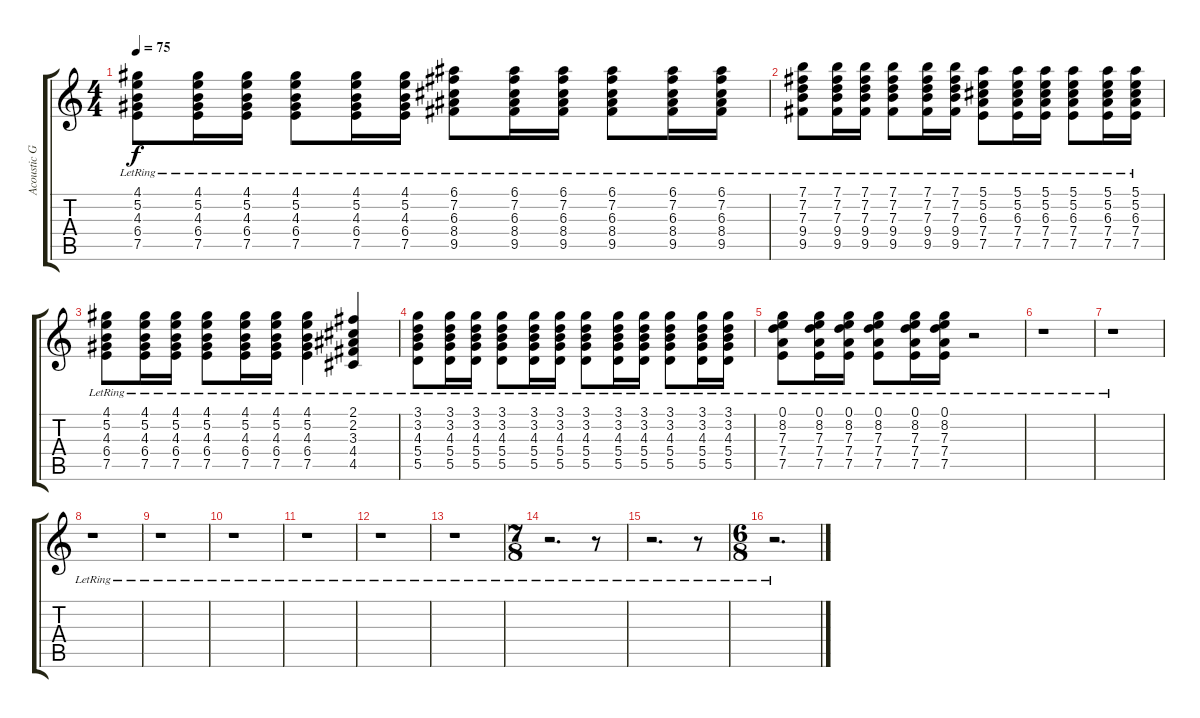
\track ("Acoustic Guitar" "Acoustic G") {instrument acousticguitarsteel}
\staff {score tabs}
\tuning (E4 B3 G3 D3 A2 E2) {hide}
\ts (4 4)
\tempo 75
\clef g2
\ks c
(4.1{lr} 5.2{lr} 4.3{lr} 6.4{lr} 7.5{lr}).8{dy f} (4.1{lr} 5.2{lr} 4.3{lr} 6.4{lr} 7.5{lr}).16 (4.1{lr} 5.2{lr} 4.3{lr} 6.4{lr} 7.5{lr}).16 (4.1{lr} 5.2{lr} 4.3{lr} 6.4{lr} 7.5{lr}).8 (4.1{lr} 5.2{lr} 4.3{lr} 6.4{lr} 7.5{lr}).16 (4.1{lr} 5.2{lr} 4.3{lr} 6.4{lr} 7.5{lr}).16 (6.1{lr} 7.2{lr} 6.3{lr} 8.4{lr} 9.5{lr}).8 (6.1{lr} 7.2{lr} 6.3{lr} 8.4{lr} 9.5{lr}).16 (6.1{lr} 7.2{lr} 6.3{lr} 8.4{lr} 9.5{lr}).16 (6.1{lr} 7.2{lr} 6.3{lr} 8.4{lr} 9.5{lr}).8 (6.1{lr} 7.2{lr} 6.3{lr} 8.4{lr} 9.5{lr}).16 (6.1{lr} 7.2{lr} 6.3{lr} 8.4{lr} 9.5{lr}).16 |
(7.1{lr} 7.2{lr} 7.3{lr} 9.4{lr} 9.5{lr}).8 (7.1{lr} 7.2{lr} 7.3{lr} 9.4{lr} 9.5{lr}).16 (7.1{lr} 7.2{lr} 7.3{lr} 9.4{lr} 9.5{lr}).16 (7.1{lr} 7.2{lr} 7.3{lr} 9.4{lr} 9.5{lr}).8 (7.1{lr} 7.2{lr} 7.3{lr} 9.4{lr} 9.5{lr}).16 (7.1{lr} 7.2{lr} 7.3{lr} 9.4{lr} 9.5{lr}).16 (5.1{lr} 5.2{lr} 6.3{lr} 7.4{lr} 7.5{lr}).8 (5.1{lr} 5.2{lr} 6.3{lr} 7.4{lr} 7.5{lr}).16 (5.1{lr} 5.2{lr} 6.3{lr} 7.4{lr} 7.5{lr}).16 (5.1{lr} 5.2{lr} 6.3{lr} 7.4{lr} 7.5{lr}).8 (5.1{lr} 5.2{lr} 6.3{lr} 7.4{lr} 7.5{lr}).16 (5.1{lr} 5.2{lr} 6.3{lr} 7.4{lr} 7.5{lr}).16 |
(4.1{lr} 5.2{lr} 4.3{lr} 6.4{lr} 7.5{lr}).8 (4.1{lr} 5.2{lr} 4.3{lr} 6.4{lr} 7.5{lr}).16 (4.1{lr} 5.2{lr} 4.3{lr} 6.4{lr} 7.5{lr}).16 (4.1{lr} 5.2{lr} 4.3{lr} 6.4{lr} 7.5{lr}).8 (4.1{lr} 5.2{lr} 4.3{lr} 6.4{lr} 7.5{lr}).16 (4.1{lr} 5.2{lr} 4.3{lr} 6.4{lr} 7.5{lr}).16 (4.1{lr} 5.2{lr} 4.3{lr} 6.4{lr} 7.5{lr}).4 (2.1{lr} 2.2{lr} 3.3{lr} 4.4{lr} 4.5{lr}).4 |
(3.1{lr} 3.2{lr} 4.3{lr} 5.4{lr} 5.5{lr}).8 (3.1{lr} 3.2{lr} 4.3{lr} 5.4{lr} 5.5{lr}).16 (3.1{lr} 3.2{lr} 4.3{lr} 5.4{lr} 5.5{lr}).16 (3.1{lr} 3.2{lr} 4.3{lr} 5.4{lr} 5.5{lr}).8 (3.1{lr} 3.2{lr} 4.3{lr} 5.4{lr} 5.5{lr}).16 (3.1{lr} 3.2{lr} 4.3{lr} 5.4{lr} 5.5{lr}).16 (3.1{lr} 3.2{lr} 4.3{lr} 5.4{lr} 5.5{lr}).8 (3.1{lr} 3.2{lr} 4.3{lr} 5.4{lr} 5.5{lr}).16 (3.1{lr} 3.2{lr} 4.3{lr} 5.4{lr} 5.5{lr}).16 (3.1{lr} 3.2{lr} 4.3{lr} 5.4{lr} 5.5{lr}).8 (3.1{lr} 3.2{lr} 4.3{lr} 5.4{lr} 5.5{lr}).16 (3.1{lr} 3.2{lr} 4.3{lr} 5.4{lr} 5.5{lr}).16 |
(0.1{lr} 8.2{lr} 7.3 7.4{lr} 7.5{lr}).8 (0.1{lr} 8.2{lr} 7.3{lr} 7.4{lr} 7.5{lr}).16 (0.1{lr} 8.2{lr} 7.3{lr} 7.4{lr} 7.5{lr}).16 (0.1{lr} 8.2{lr} 7.3{lr} 7.4{lr} 7.5{lr}).8 (0.1{lr} 8.2{lr} 7.3{lr} 7.4{lr} 7.5{lr}).16 (0.1{lr} 8.2{lr} 7.3{lr} 7.4{lr} 7.5{lr}).16 r.2 |
r.1 |
r.1 |
r.1 |
r.1 |
r.1 |
r.1 |
r.1 |
r.1 |
\ts (7 8)
r.2{d} r.8 |
r.2{d} r.8 |
\ts (6 8)
r.2{d}
